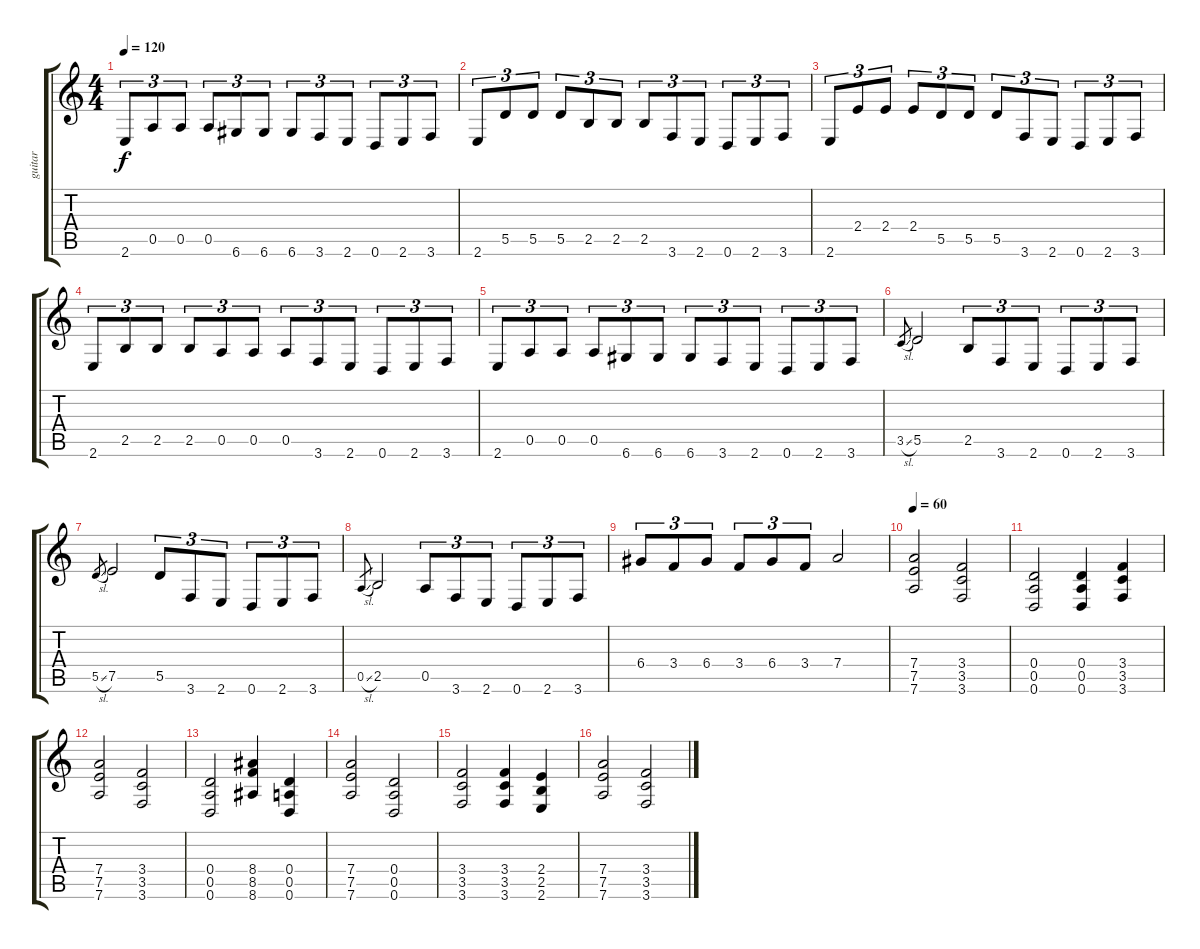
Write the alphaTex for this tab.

\track ("guitar" "guitar") {instrument overdrivenguitar}
\staff {score tabs}
\tuning (E4 B3 G3 D3 A2 D2) {hide}
\ts (4 4)
\tempo 120
\clef g2
\ks c
2.6.8{tu (3 2) dy f} 0.5.8{tu (3 2)} 0.5.8{tu (3 2)} 0.5.8{tu (3 2)} 6.6.8{tu (3 2)} 6.6.8{tu (3 2)} 6.6.8{tu (3 2)} 3.6.8{tu (3 2)} 2.6.8{tu (3 2)} 0.6.8{tu (3 2)} 2.6.8{tu (3 2)} 3.6.8{tu (3 2)} |
2.6.8{tu (3 2)} 5.5.8{tu (3 2)} 5.5.8{tu (3 2)} 5.5.8{tu (3 2)} 2.5.8{tu (3 2)} 2.5.8{tu (3 2)} 2.5.8{tu (3 2)} 3.6.8{tu (3 2)} 2.6.8{tu (3 2)} 0.6.8{tu (3 2)} 2.6.8{tu (3 2)} 3.6.8{tu (3 2)} |
2.6.8{tu (3 2)} 2.4.8{tu (3 2)} 2.4.8{tu (3 2)} 2.4.8{tu (3 2)} 5.5.8{tu (3 2)} 5.5.8{tu (3 2)} 5.5.8{tu (3 2)} 3.6.8{tu (3 2)} 2.6.8{tu (3 2)} 0.6.8{tu (3 2)} 2.6.8{tu (3 2)} 3.6.8{tu (3 2)} |
2.6.8{tu (3 2)} 2.5.8{tu (3 2)} 2.5.8{tu (3 2)} 2.5.8{tu (3 2)} 0.5.8{tu (3 2)} 0.5.8{tu (3 2)} 0.5.8{tu (3 2)} 3.6.8{tu (3 2)} 2.6.8{tu (3 2)} 0.6.8{tu (3 2)} 2.6.8{tu (3 2)} 3.6.8{tu (3 2)} |
2.6.8{tu (3 2)} 0.5.8{tu (3 2)} 0.5.8{tu (3 2)} 0.5.8{tu (3 2)} 6.6.8{tu (3 2)} 6.6.8{tu (3 2)} 6.6.8{tu (3 2)} 3.6.8{tu (3 2)} 2.6.8{tu (3 2)} 0.6.8{tu (3 2)} 2.6.8{tu (3 2)} 3.6.8{tu (3 2)} |
3.5{sl}.8{gr} 5.5.2 2.5.8{tu (3 2)} 3.6.8{tu (3 2)} 2.6.8{tu (3 2)} 0.6.8{tu (3 2)} 2.6.8{tu (3 2)} 3.6.8{tu (3 2)} |
5.5{sl}.8{gr} 7.5.2 5.5.8{tu (3 2)} 3.6.8{tu (3 2)} 2.6.8{tu (3 2)} 0.6.8{tu (3 2)} 2.6.8{tu (3 2)} 3.6.8{tu (3 2)} |
0.5{sl}.8{gr} 2.5.2 0.5.8{tu (3 2)} 3.6.8{tu (3 2)} 2.6.8{tu (3 2)} 0.6.8{tu (3 2)} 2.6.8{tu (3 2)} 3.6.8{tu (3 2)} |
6.4.8{tu (3 2)} 3.4.8{tu (3 2)} 6.4.8{tu (3 2)} 3.4.8{tu (3 2)} 6.4.8{tu (3 2)} 3.4.8{tu (3 2)} 7.4.2 |
\tempo 60
(7.4 7.5 7.6).2{volume 12} (3.4 3.5 3.6).2 |
(0.4 0.5 0.6).2 (0.4 0.5 0.6).4 (3.4 3.5 3.6).4 |
(7.4 7.5 7.6).2 (3.4 3.5 3.6).2 |
(0.4 0.5 0.6).2 (8.4 8.5 8.6).4 (0.4 0.5 0.6).4 |
(7.4 7.5 7.6).2 (0.4 0.5 0.6).2 |
(3.4 3.5 3.6).2 (3.4 3.5 3.6).4 (2.4 2.5 2.6).4 |
(7.4 7.5 7.6).2 (3.4 3.5 3.6).2
